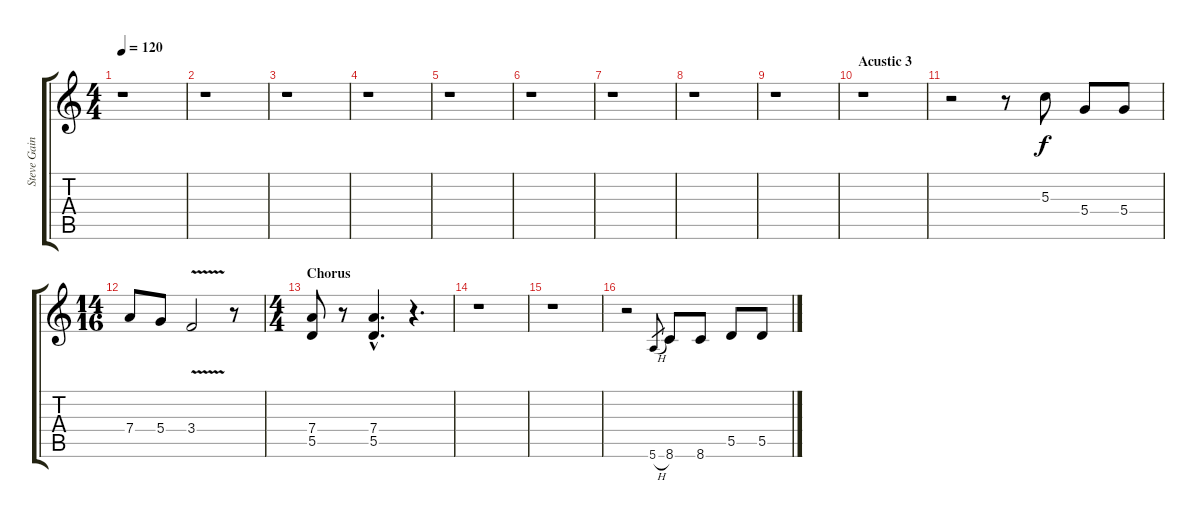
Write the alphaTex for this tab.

\track ("Steve Gaines - Acustic" "Steve Gain") {instrument acousticguitarsteel}
\staff {score tabs}
\tuning (E4 B3 G3 D3 A2 E2) {hide}
\ts (4 4)
\tempo 120
\clef g2
\ks c
r.1{dy f} |
r.1 |
r.1 |
r.1 |
r.1 |
r.1 |
r.1 |
r.1 |
r.1 |
\section ("" "Acustic 3")
r.1 |
r.2 r.8 5.3.8 5.4.8 5.4.8 |
\ts (14 16)
7.4.8 5.4.8 3.4{v}.2 r.8 |
\ts (4 4)
\section ("" "Chorus")
(7.4 5.5).8 r.8 (7.4{hac} 5.5{hac}).4{d} r.4{d} |
r.1 |
r.1 |
r.2 5.6{h}.8{gr} 8.6.8 8.6.8 5.5.8 5.5.8
